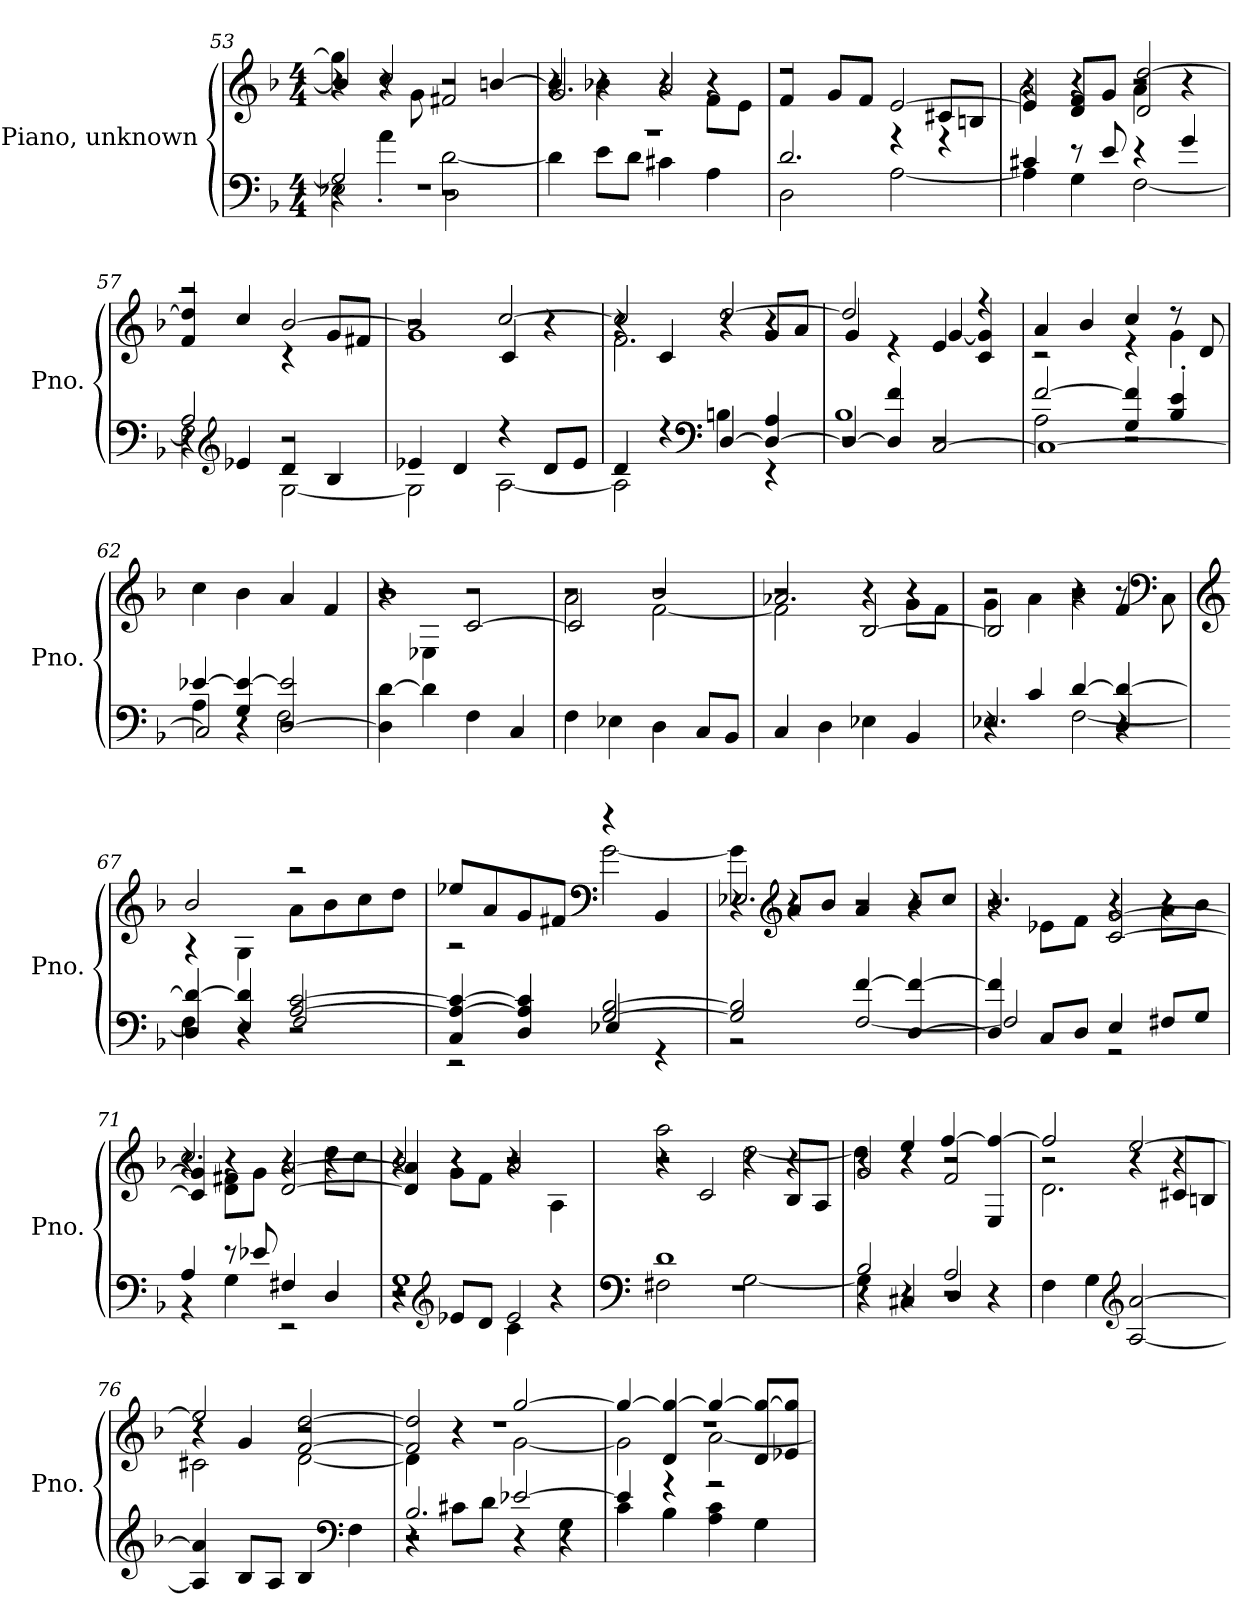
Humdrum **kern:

**kern	**kern
*part1	*part1
*staff2	*staff1
*I"Piano, unknown	*
*I'Pno.	*
*clefF4	*clefG2
*k[b-]	*k[b-]
*M4/4	*M4/4
=53	=53
*^	*^
*	*^	*	*^
*	*	*^	*	*	*
1r	4r	2G/]	2E-X\	4r	4gg\]	4b-/]
.	4a'\	.	.	2cc/	8r	4r
.	.	.	.	.	8g\	.
.	[2d\	2r	2D\	.	2r	2f#X/
.	.	.	.	[4bn/	.	.
*	*v	*v	*v	*	*	*
=54	=54	=54	=54	=54
1r	4d\]	4b/]	4r	2.g/
.	8e\L	4r	4b-X\	.
.	8d\J	.	.	.
.	4c#X\	2a/	4r	.
.	4A\	.	8f\L	4r
.	.	.	8e\J	.
*	*	*	*v	*v
!!LO:LB:g=z
=55	=55	=55	=55
2.d/	2D\	2r	4f/
.	.	.	8g/L
.	.	.	8f/J
.	[2A\	[2e/	4r
4r	.	.	8c#X/L
.	.	.	8Bn/J
=56	=56	=56	=56
*	*	*	*^
4c#X/	4A\]	4e/]	2a\	4r
8r	4G\	4r	.	8d/ 8f/L
8e/	.	.	.	8g/J
4r	[2F\	2r	4a\	2d/ [2dd/
4g/	.	.	4r	.
*	*	*	*v	*v
=57	=57	=57	=57
*	*^	*	*
4r	2F\]	2A/	2r	4f/ 4dd/]
*clefG2	*	*	*	*
4e-X/	.	.	.	4cc/
4d/	[2G\	2r	[2b-/	4r
4B-/	.	.	.	8g/L
.	.	.	.	8f#X/J
*	*v	*v	*	*
=58	=58	=58	=58
*	*	*	*^
4e-X/	2G\]	2b-/]	1g	2r
4d/	.	.	.	.
4r	[2A\	[2cc/	.	4c/
8d/L	.	.	.	4r
8e-/J	.	.	.	.
=59	=59	=59	=59	=59
4d/	2A\]	2cc/]	2.f\	4r
4r	.	.	.	4c/
*clefF4	*	*	*	*
[4D/	4Bn\	[2dd/	.	4r
4D/_ 4A/	4r	.	4r	8g/L
.	.	.	.	8a/J
*	*	*	*v	*v
!!LO:LB:g=z
=60	=60	=60	=60
*	*^	*	*
4D/_	1B-	2r	2dd/]	4g/
4D/] 4f/	.	.	.	4r
2r	.	[2C/	4e/	[4g/
.	.	.	4r	4c/ 4g/]
=61	=61	=61	=61	=61
[2f/	2A\	1C_	4a/	2r
.	.	.	4b-/	.
4G/ 4f/]	2r	.	4cc/	4r
4B-/' 4e/'	.	.	8r	4g\
.	.	.	8d/	.
*	*	*	*v	*v
=62	=62	=62	=62
[4e-X/	4A\	2C/]	4cc\
4G/ 4e-/_	4r	.	4b-\
[2D/ 2e-/]	2F\	2r	4a/
.	.	.	4f/
*v	*v	*v	*
=63	=63
*	*^
*	*	*^
4D\] [4d\	1b-	4r	2r
4d\]	.	4E-X\	.
4F\	.	2r	[2c/
4C/	.	.	.
=64	=64	=64	=64
4F\	2r	2a\	2c/]
4E-X\	.	.	.
4D\	2b-/	[2f\	2r
8C/L	.	.	.
8BB-/J	.	.	.
=65	=65	=65	=65
4C/	2.a-X/	2f\]	2r
4D\	.	.	.
4E-X\	.	4r	[2B-/
4BB-/	4r	8g\L	.
.	.	8f\J	.
!!LO:PB:g=z	!!	!!
=66	=66	=66	=66
*^	*	*	*
*	*^	*	*	*
4r	2r	2.E-X/	2r	4g\	2B-/]
4c/	.	.	.	4a\	.
[4d/	[2F\	.	4r	4b-\	2r
4D/ 4d/_	.	4r	4f/	8r	.
*	*	*	*clefF4	*	*
.	.	.	.	8C\	.
*	*	*	*v	*v	*v
=67	=67	=67	=67
*	*	*	*clefG2
*	*	*	*^
4D/ 4d/_	4F\]	2r	2b-/	4r
4E/ 4d/]	4r	.	.	4G\
[2A/ [2c/	2r	2F/	2r	8a\L
.	.	.	.	8b-\
.	.	.	.	8cc\
.	.	.	.	8dd\J
*	*v	*v	*	*
=68	=68	=68	=68
4C/ 4A/_ 4c/_	2r	8ee-X/L	2r
.	.	8a/	.
4D/ 4A/] 4c/]	.	8g/	.
.	.	8f#X/J	.
*	*	*clefF4	*
[2G/ [2B-/	4E-X/	4r	[2g\
.	4r	4BB-/	.
=69	=69	=69	=69
*	*	*	*^
2G/] 2B-/]	2r	4r	4g\]	2.E-X/
*	*	*clefG2	*	*
.	.	8a/L	4r	.
.	.	8b-/J	.	.
[4f/	[2F/	4a/	2r	.
[4D/ 4f/_	.	8b-/L	.	4r
.	.	8cc/J	.	.
!!LO:LB:g=z	!!	!!
=70	=70	=70	=70	=70
4D/] 4f/]	2F/]	2.b-/	4r	2r
8C/L	.	.	8e-X\L	.
8D/J	.	.	8f\J	.
4E/	2r	.	4r	[2c/ [2g/
8F#X/L	.	4r	8a\L	.
8G/J	.	.	8b-\J	.
=71	=71	=71	=71	=71
4A/	4r	2.cc/	4r	4c/] 4g/]
8r	4G\	.	8d\ 8f#X\L	4r
8e-X/	.	.	8g\J	.
4F#X/	2r	.	4r	[2d/ [2a/
4D/	.	4r	8dd\L	.
.	.	.	8cc\J	.
=72	=72	=72	=72	=72
*	*^	*	*	*
4r	2r	1G	2b-/	4r	4d/] 4a/]
*clefG2	*	*	*	*	*
8e-X/L	.	.	.	8g\L	4r
8d/J	.	.	.	8f\J	.
2e-/	4c\	.	2a/	4r	2r
.	4r	.	.	4A\	.
=73	=73	=73	=73	=73	=73
*clefF4	*	*	*	*	*
1r	2F#X\	1d	4r	2aa\	2r
.	.	.	2c/	.	.
.	[2G\	.	.	[2dd\	4r
.	.	.	4r	.	8B-/L
.	.	.	.	.	8A/J
=74	=74	=74	=74	=74	=74
2B-/	4G\]	4r	2g/	4dd\]	4r
.	4r	4C#X/	.	4r	4ee/
2A/	2r	4D/	2f/	2r	[4ff/
.	.	4r	.	.	4E/ 4ff/_
*v	*v	*v	*	*	*
!!LO:LB:g=z	!!	!!
=75	=75	=75	=75
4F\	2r	2.d\	2ff/]
4G\	.	.	.
*clefG2	*	*	*
[2A/ [2a/	[2ee/	.	4r
.	.	4r	8c#X/L
.	.	.	8Bn/J
=76	=76	=76	=76
4A/] 4a/]	2ee/]	2c#X\	4r
8B-/L	.	.	4g/
8A/J	.	.	.
4B-/	2r	[2d\	[2f/ [2dd/
*clefF4	*	*	*
4F\	.	.	.
=77	=77	=77	=77
*^	*	*	*
*	*^	*	*	*
2r	4r	2.B-/	1r	4d\]	2f/] 2dd/]
.	8c#X\L	.	.	4r	.
.	8d\J	.	.	.	.
[2e-X/	4r	.	.	[2g\	[2gg/
.	4G\	4r	.	.	.
*	*v	*v	*	*	*
=78	=78	=78	=78	=78
4e-/]	4c\	1r	2g\]	4gg/_
4r	4B-\	.	.	4d/ 4gg/_
2r	4A\ 4c\	.	[2a\	4gg/_
.	4G\	.	.	8d/ 8gg/_L
.	.	.	.	8e-X/ 8gg/]J
*v	*v	*	*	*
*	*v	*v	*v
=	=
*-	*-
